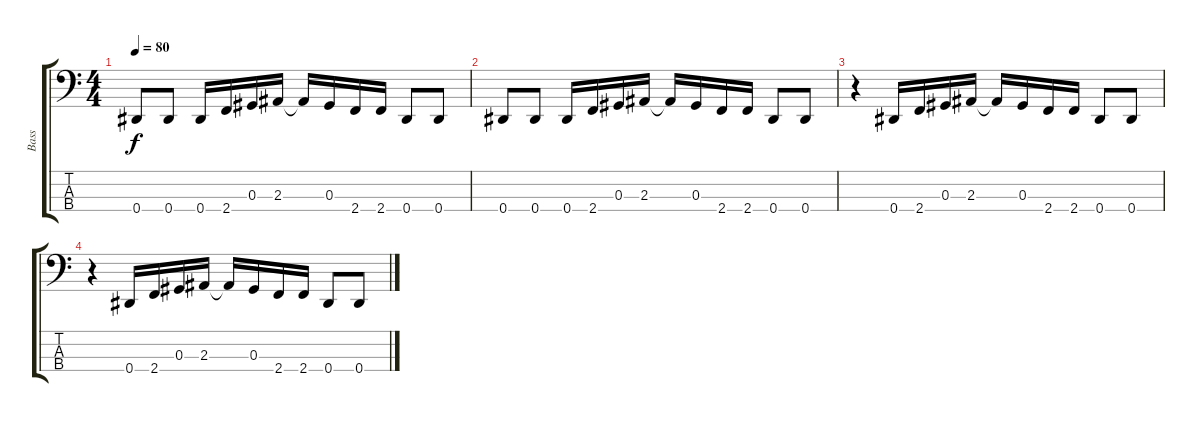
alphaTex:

\track ("Bass" "Bass") {instrument fretlessbass}
\staff {score tabs}
\tuning (Gb2 Db2 Ab1 Eb1) {hide}
\ts (4 4)
\tempo 80
\clef f4
\ks c
0.4.8{dy f} 0.4.8 0.4.16 2.4.16 0.3.16 2.3.16 2.3{t}.16 0.3.16 2.4.16 2.4.16 0.4.8 0.4.8 |
0.4.8 0.4.8 0.4.16 2.4.16 0.3.16 2.3.16 2.3{t}.16 0.3.16 2.4.16 2.4.16 0.4.8 0.4.8 |
r.4 0.4.16 2.4.16 0.3.16 2.3.16 2.3{t}.16 0.3.16 2.4.16 2.4.16 0.4.8 0.4.8 |
r.4 0.4.16 2.4.16 0.3.16 2.3.16 2.3{t}.16 0.3.16 2.4.16 2.4.16 0.4.8 0.4.8
